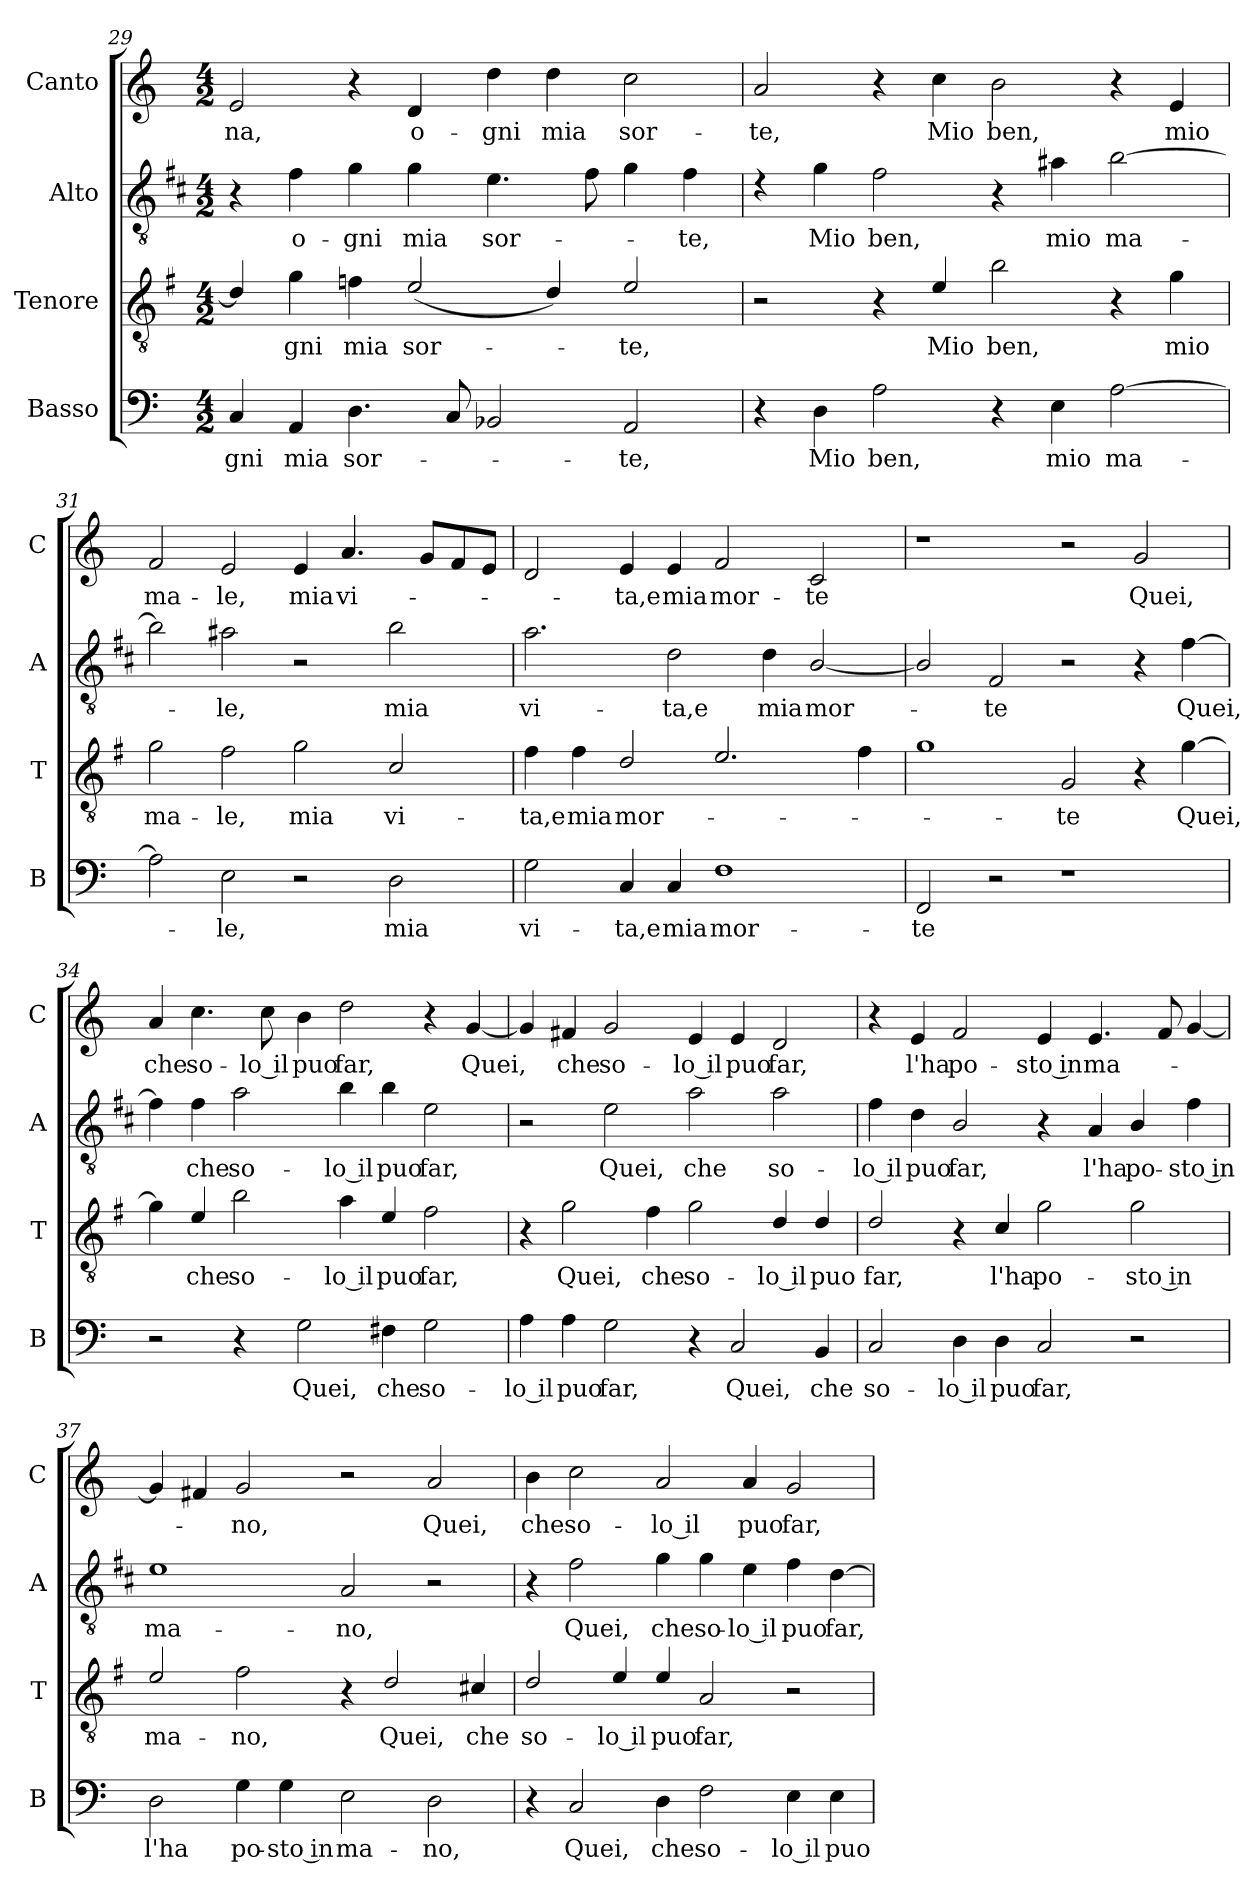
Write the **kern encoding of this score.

**kern	**text	**kern	**text	**kern	**text	**kern	**text
*part4	*part4	*part3	*part3	*part2	*part2	*part1	*part1
*staff4	*staff4	*staff3	*staff3	*staff2	*staff2	*staff1	*staff1
*I"Basso	*	*I"Tenore	*	*I"Alto	*	*I"Canto	*
*I'B	*	*I'T	*	*I'A	*	*I'C	*
*clefF4	*	*clefGv2	*	*clefGv2	*	*clefG2	*
*	*	*ITrd4c7	*	*ITrd1c2	*	*	*
*k[]	*	*k[]	*	*k[]	*	*k[]	*
*C:	*	*C:	*	*C:	*	*C:	*
*M4/2	*	*M4/2	*	*M4/2	*	*M4/2	*
=29	=29	=29	=29	=29	=29	=29	=29
!	!LO:LY:b	!	!	!	!	!	!LO:LY:b
4C/	-gni	4G/]	.	4r	.	2e/	-na,
!	!LO:LY:b	!	!LO:LY:b	!	!LO:LY:b	!	!
4AA/	mia	4c\	-gni	4e\	o-	.	.
!	!LO:LY:b	!	!LO:LY:b	!	!LO:LY:b	!	!
4.D\	sor-	4B-X\	mia	4f\	-gni	4r	.
!	!	!	!LO:LY:b	!	!LO:LY:b	!	!LO:LY:b
.	.	(<2A/	sor-	4f\	mia	4d/	o-
8C/	.	.	.	.	.	.	.
!	!	!	!	!	!LO:LY:b	!	!LO:LY:b
2BB-X/	.	.	.	4.d\	sor-	4dd\	-gni
!	!	!	!	!	!	!	!LO:LY:b
.	.	4G/)	.	.	.	4dd\	mia
.	.	.	.	8e\	.	.	.
!	!LO:LY:b	!	!LO:LY:b	!	!	!	!LO:LY:b
2AA/	-te,	2A/	-te,	4f\	.	2cc\	sor-
!	!	!	!	!	!LO:LY:b	!	!
.	.	.	.	4e\	-te,	.	.
=30	=30	=30	=30	=30	=30	=30	=30
!	!	!	!	!	!	!	!LO:LY:b
4r	.	2r	.	4rc	.	2a/	-te,
!	!LO:LY:b	!	!	!	!LO:LY:b	!	!
4D\	Mio	.	.	4f\	Mio	.	.
!	!LO:LY:b	!	!	!	!LO:LY:b	!	!
2A\	ben,	4r	.	2e\	ben,	4r	.
!	!	!	!LO:LY:b	!	!	!	!LO:LY:b
.	.	4A/	Mio	.	.	4cc\	Mio
!	!	!	!LO:LY:b	!	!	!	!LO:LY:b
4r	.	2e\	ben,	4r	.	2b\	ben,
!	!LO:LY:b	!	!	!	!LO:LY:b	!	!
4E\	mio	.	.	4g#X\	mio	.	.
!	!LO:LY:b	!	!	!	!LO:LY:b	!	!
[2A\	ma-	4r	.	[2a\	ma-	4r	.
!	!	!	!LO:LY:b	!	!	!	!LO:LY:b
.	.	4c\	mio	.	.	4e/	mio
!!LO:LB:g=z
=31	=31	=31	=31	=31	=31	=31	=31
!	!	!	!LO:LY:b	!	!	!	!LO:LY:b
2A\]	.	2c\	ma-	2a\]	.	2f/	ma-
!	!LO:LY:b	!	!LO:LY:b	!	!LO:LY:b	!	!LO:LY:b
2E\	-le,	2B\	-le,	2g#X\	-le,	2e/	-le,
!	!	!	!LO:LY:b	!	!	!	!LO:LY:b
2r	.	2c\	mia	2r	.	4e/	mia
!	!	!	!	!	!	!	!LO:LY:b
.	.	.	.	.	.	4.a/	vi-
!	!LO:LY:b	!	!LO:LY:b	!	!LO:LY:b	!	!
2D\	mia	2F/	vi-	2a\	mia	.	.
.	.	.	.	.	.	8g/L	.
.	.	.	.	.	.	8f/	.
.	.	.	.	.	.	8e/J	.
=32	=32	=32	=32	=32	=32	=32	=32
!	!LO:LY:b	!	!LO:LY:b	!	!LO:LY:b	!	!
2G\	vi-	4B\	-ta,e	2.g\	vi-	2d/	.
!	!	!	!LO:LY:b	!	!	!	!
.	.	4B\	mia	.	.	.	.
!	!LO:LY:b	!	!LO:LY:b	!	!	!	!LO:LY:b
4C/	-ta,e	2G/	mor-	.	.	4e/	-ta,e
!	!LO:LY:b	!	!	!	!LO:LY:b	!	!LO:LY:b
4C/	mia	.	.	2c\	-ta,e	4e/	mia
!	!LO:LY:b	!	!	!	!	!	!LO:LY:b
1F	mor-	2.A/	.	.	.	2f/	mor-
!	!	!	!	!	!LO:LY:b	!	!
.	.	.	.	4c\	mia	.	.
!	!	!	!	!	!LO:LY:b	!	!LO:LY:b
.	.	.	.	[2A/	mor-	2c/	-te
.	.	4B\	.	.	.	.	.
=33	=33	=33	=33	=33	=33	=33	=33
!	!LO:LY:b	!	!	!	!	!	!
2FF/	-te	1c	.	2A/]	.	1r	.
!	!	!	!	!	!LO:LY:b	!	!
2r	.	.	.	2E/	-te	.	.
!	!	!	!LO:LY:b	!	!	!	!
1r	.	2C/	-te	2r	.	2r	.
!	!	!	!	!	!	!	!LO:LY:b
.	.	4r	.	4r	.	2g/	Quei,
!	!	!	!LO:LY:b	!	!LO:LY:b	!	!
.	.	[4c\	Quei,	[4e\	Quei,	.	.
!!LO:LB:g=z
=34	=34	=34	=34	=34	=34	=34	=34
!	!	!	!	!	!	!	!LO:LY:b
2r	.	4c\]	.	4e\]	.	4a/	che
!	!	!	!LO:LY:b	!	!LO:LY:b	!	!LO:LY:b
.	.	4A/	che	4e\	che	4.cc\	so-
!	!	!	!LO:LY:b	!	!LO:LY:b	!	!
4r	.	2e\	so-	2g\	so-	.	.
!	!	!	!	!	!	!	!LO:LY:b
.	.	.	.	.	.	8cc\	-lo il
!	!LO:LY:b	!	!	!	!	!	!LO:LY:b
2G\	Quei,	.	.	.	.	4b\	puo
!	!	!	!LO:LY:b	!	!LO:LY:b	!	!LO:LY:b
.	.	4d\	-lo il	4a\	-lo il	2dd\	far,
!	!LO:LY:b	!	!LO:LY:b	!	!LO:LY:b	!	!
4F#X\	che	4A/	puo	4a\	puo	.	.
!	!LO:LY:b	!	!LO:LY:b	!	!LO:LY:b	!	!
2G\	so-	2B\	far,	2d\	far,	4r	.
!	!	!	!	!	!	!	!LO:LY:b
.	.	.	.	.	.	[4g/	Quei,
=35	=35	=35	=35	=35	=35	=35	=35
!	!LO:LY:b	!	!	!	!	!	!
4A\	-lo il	4r	.	2r	.	4g/]	.
!	!LO:LY:b	!	!LO:LY:b	!	!	!	!LO:LY:b
4A\	puo	2c\	Quei,	.	.	4f#X/	che
!	!LO:LY:b	!	!	!	!LO:LY:b	!	!LO:LY:b
2G\	far,	.	.	2d\	Quei,	2g/	so-
!	!	!	!LO:LY:b	!	!	!	!
.	.	4B\	che	.	.	.	.
!	!	!	!LO:LY:b	!	!LO:LY:b	!	!LO:LY:b
4r	.	2c\	so-	2g\	che	4e/	-lo il
!	!LO:LY:b	!	!	!	!	!	!LO:LY:b
2C/	Quei,	.	.	.	.	4e/	puo
!	!	!	!LO:LY:b	!	!LO:LY:b	!	!LO:LY:b
.	.	4G/	-lo il	2g\	so-	2d/	far,
!	!LO:LY:b	!	!LO:LY:b	!	!	!	!
4BB/	che	4G/	puo	.	.	.	.
=36	=36	=36	=36	=36	=36	=36	=36
!	!LO:LY:b	!	!LO:LY:b	!	!LO:LY:b	!	!
2C/	so-	2G/	far,	4e\	-lo il	4r	.
!	!	!	!	!	!LO:LY:b	!	!LO:LY:b
.	.	.	.	4c\	puo	4e/	l'ha
!	!LO:LY:b	!	!	!	!LO:LY:b	!	!LO:LY:b
4D\	-lo il	4r	.	2A/	far,	2f/	po-
!	!LO:LY:b	!	!LO:LY:b	!	!	!	!
4D\	puo	4F/	l'ha	.	.	.	.
!	!LO:LY:b	!	!LO:LY:b	!	!	!	!LO:LY:b
2C/	far,	2c\	po-	4r	.	4e/	-sto in
!	!	!	!	!	!LO:LY:b	!	!LO:LY:b
.	.	.	.	4G/	l'ha	4.e/	ma-
!	!	!	!LO:LY:b	!	!LO:LY:b	!	!
2r	.	2c\	-sto in	4A/	po-	.	.
.	.	.	.	.	.	8f/	.
!	!	!	!	!	!LO:LY:b	!	!
.	.	.	.	4e\	-sto in	[4g/	.
!!LO:LB:g=z
=37	=37	=37	=37	=37	=37	=37	=37
!	!LO:LY:b	!	!LO:LY:b	!	!LO:LY:b	!	!
2D\	l'ha	2A/	ma-	1d	ma-	4g/]	.
.	.	.	.	.	.	4f#X/	.
!	!LO:LY:b	!	!LO:LY:b	!	!	!	!LO:LY:b
4G\	po-	2B\	-no,	.	.	2g/	-no,
!	!LO:LY:b	!	!	!	!	!	!
4G\	-sto in	.	.	.	.	.	.
!	!LO:LY:b	!	!	!	!LO:LY:b	!	!
2E\	ma-	4r	.	2G/	-no,	2r	.
!	!	!	!LO:LY:b	!	!	!	!
.	.	2G/	Quei,	.	.	.	.
!	!LO:LY:b	!	!	!	!	!	!LO:LY:b
2D\	-no,	.	.	2r	.	2a/	Quei,
!	!	!	!LO:LY:b	!	!	!	!
.	.	4F#X/	che	.	.	.	.
=38	=38	=38	=38	=38	=38	=38	=38
!	!	!	!LO:LY:b	!	!	!	!LO:LY:b
4r	.	2G/	so-	4r	.	4b\	che
!	!LO:LY:b	!	!	!	!LO:LY:b	!	!LO:LY:b
2C/	Quei,	.	.	2e\	Quei,	2cc\	so-
!	!	!	!LO:LY:b	!	!	!	!
.	.	4A/	-lo il	.	.	.	.
!	!LO:LY:b	!	!LO:LY:b	!	!LO:LY:b	!	!LO:LY:b
4D\	che	4A/	puo	4f\	che	2a/	-lo il
!	!LO:LY:b	!	!LO:LY:b	!	!LO:LY:b	!	!
2F\	so-	2D/	far,	4f\	so-	.	.
!	!	!	!	!	!LO:LY:b	!	!LO:LY:b
.	.	.	.	4d\	-lo il	4a/	puo
!	!LO:LY:b	!	!	!	!LO:LY:b	!	!LO:LY:b
4E\	-lo il	2r	.	4e\	puo	2g/	far,
!	!LO:LY:b	!	!	!	!LO:LY:b	!	!
4E\	puo	.	.	[4c\	far,	.	.
=	=	=	=	=	=	=	=
*-	*-	*-	*-	*-	*-	*-	*-
